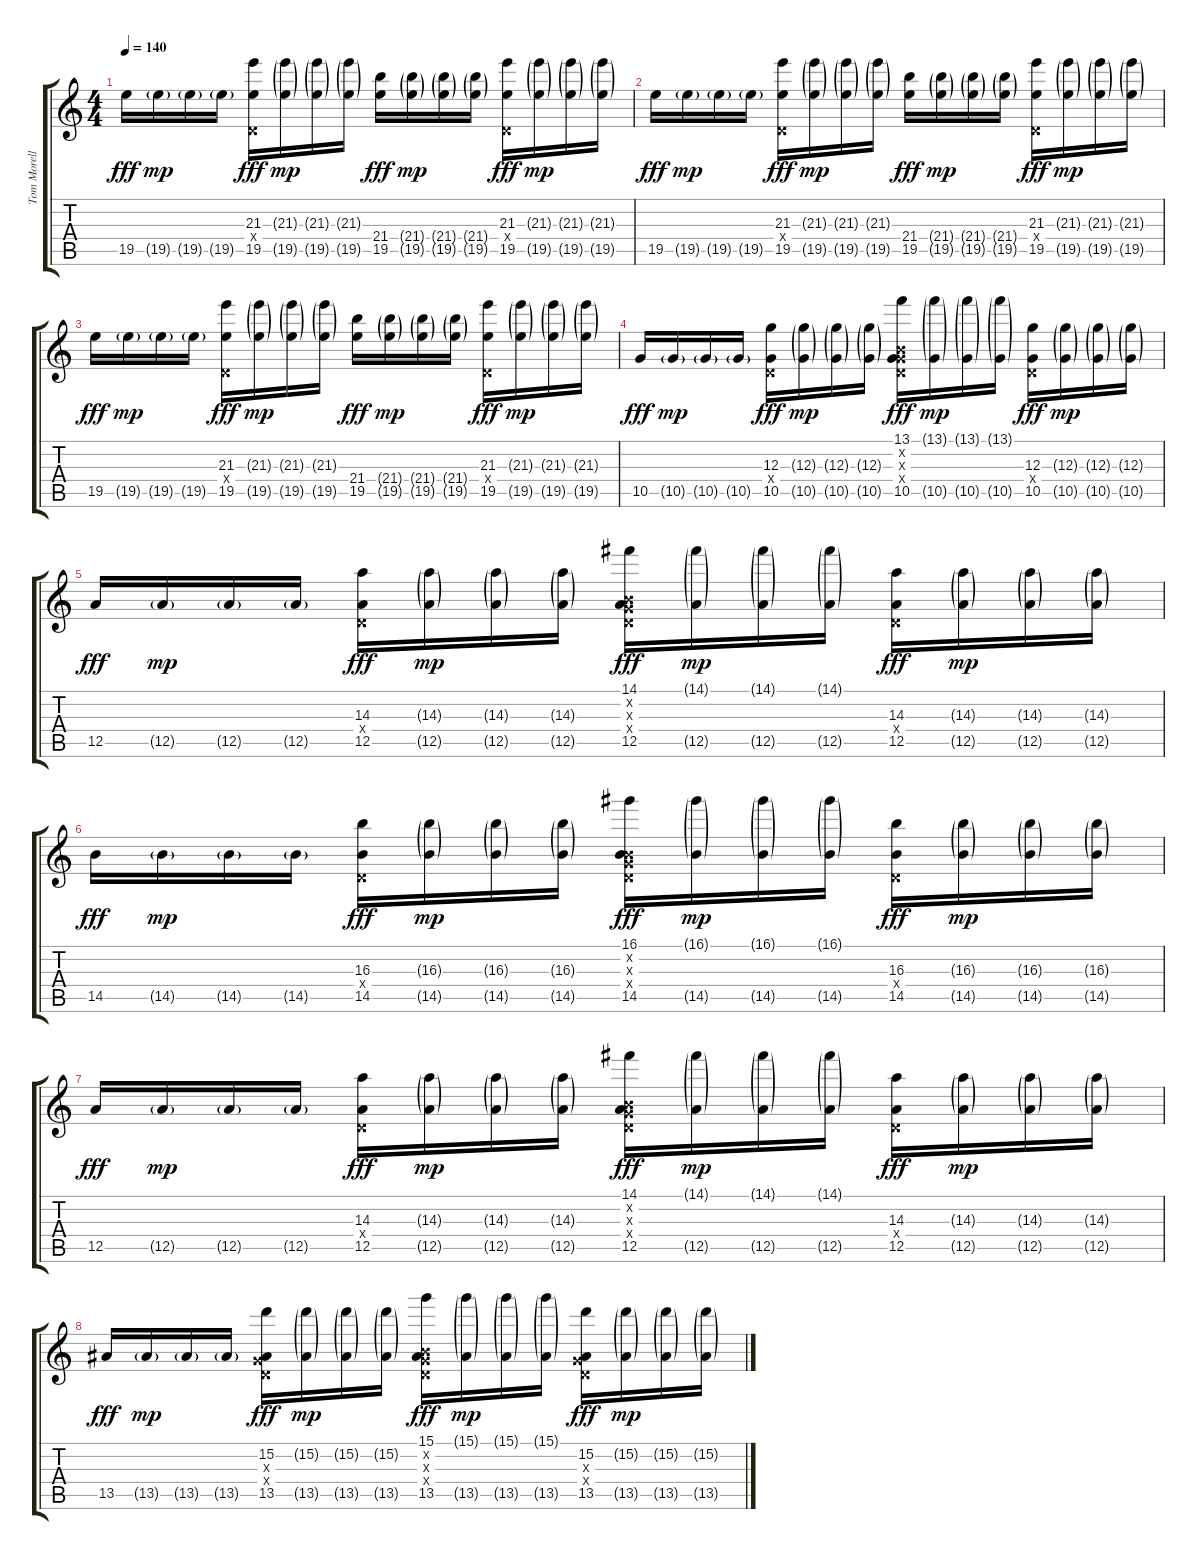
\track ("Tom Morello" "Tom Morell") {instrument distortionguitar}
\staff {score tabs}
\tuning (E4 B3 G3 D3 A2 E2) {hide}
\ts (4 4)
\tempo 140
\clef g2
\ks c
19.5.16{dy fff} 19.5{g}.16{dy mp} 19.5{g}.16 19.5{g}.16 (21.3 0.4{x} 19.5).16{dy fff} (21.3{g} 19.5{g}).16{dy mp} (21.3{g} 19.5{g}).16 (21.3{g} 19.5{g}).16 (21.4 19.5).16{dy fff} (21.4{g} 19.5{g}).16{dy mp} (21.4{g} 19.5{g}).16 (21.4{g} 19.5{g}).16 (21.3 0.4{x} 19.5).16{dy fff} (21.3{g} 19.5{g}).16{dy mp} (21.3{g} 19.5{g}).16 (21.3{g} 19.5{g}).16 |
19.5.16{dy fff} 19.5{g}.16{dy mp} 19.5{g}.16 19.5{g}.16 (21.3 0.4{x} 19.5).16{dy fff} (21.3{g} 19.5{g}).16{dy mp} (21.3{g} 19.5{g}).16 (21.3{g} 19.5{g}).16 (21.4 19.5).16{dy fff} (21.4{g} 19.5{g}).16{dy mp} (21.4{g} 19.5{g}).16 (21.4{g} 19.5{g}).16 (21.3 0.4{x} 19.5).16{dy fff} (21.3{g} 19.5{g}).16{dy mp} (21.3{g} 19.5{g}).16 (21.3{g} 19.5{g}).16 |
19.5.16{dy fff} 19.5{g}.16{dy mp} 19.5{g}.16 19.5{g}.16 (21.3 0.4{x} 19.5).16{dy fff} (21.3{g} 19.5{g}).16{dy mp} (21.3{g} 19.5{g}).16 (21.3{g} 19.5{g}).16 (21.4 19.5).16{dy fff} (21.4{g} 19.5{g}).16{dy mp} (21.4{g} 19.5{g}).16 (21.4{g} 19.5{g}).16 (21.3 0.4{x} 19.5).16{dy fff} (21.3{g} 19.5{g}).16{dy mp} (21.3{g} 19.5{g}).16 (21.3{g} 19.5{g}).16 |
10.5.16{dy fff} 10.5{g}.16{dy mp} 10.5{g}.16 10.5{g}.16 (12.3 0.4{x} 10.5).16{dy fff} (12.3{g} 10.5{g}).16{dy mp} (12.3{g} 10.5{g}).16 (12.3{g} 10.5{g}).16 (13.1 0.2{x} 0.3{x} 0.4{x} 10.5).16{dy fff} (13.1{g} 10.5{g}).16{dy mp} (13.1{g} 10.5{g}).16 (13.1{g} 10.5{g}).16 (12.3 0.4{x} 10.5).16{dy fff} (12.3{g} 10.5{g}).16{dy mp} (12.3{g} 10.5{g}).16 (12.3{g} 10.5{g}).16 |
12.5.16{dy fff} 12.5{g}.16{dy mp} 12.5{g}.16 12.5{g}.16 (14.3 0.4{x} 12.5).16{dy fff} (14.3{g} 12.5{g}).16{dy mp} (14.3{g} 12.5{g}).16 (14.3{g} 12.5{g}).16 (14.1 0.2{x} 0.3{x} 0.4{x} 12.5).16{dy fff} (14.1{g} 12.5{g}).16{dy mp} (14.1{g} 12.5{g}).16 (14.1{g} 12.5{g}).16 (14.3 0.4{x} 12.5).16{dy fff} (14.3{g} 12.5{g}).16{dy mp} (14.3{g} 12.5{g}).16 (14.3{g} 12.5{g}).16 |
14.5.16{dy fff} 14.5{g}.16{dy mp} 14.5{g}.16 14.5{g}.16 (16.3 0.4{x} 14.5).16{dy fff} (16.3{g} 14.5{g}).16{dy mp} (16.3{g} 14.5{g}).16 (16.3{g} 14.5{g}).16 (16.1 0.2{x} 0.3{x} 0.4{x} 14.5).16{dy fff} (16.1{g} 14.5{g}).16{dy mp} (16.1{g} 14.5{g}).16 (16.1{g} 14.5{g}).16 (16.3 0.4{x} 14.5).16{dy fff} (16.3{g} 14.5{g}).16{dy mp} (16.3{g} 14.5{g}).16 (16.3{g} 14.5{g}).16 |
12.5.16{dy fff} 12.5{g}.16{dy mp} 12.5{g}.16 12.5{g}.16 (14.3 0.4{x} 12.5).16{dy fff} (14.3{g} 12.5{g}).16{dy mp} (14.3{g} 12.5{g}).16 (14.3{g} 12.5{g}).16 (14.1 0.2{x} 0.3{x} 0.4{x} 12.5).16{dy fff} (14.1{g} 12.5{g}).16{dy mp} (14.1{g} 12.5{g}).16 (14.1{g} 12.5{g}).16 (14.3 0.4{x} 12.5).16{dy fff} (14.3{g} 12.5{g}).16{dy mp} (14.3{g} 12.5{g}).16 (14.3{g} 12.5{g}).16 |
13.5.16{dy fff} 13.5{g}.16{dy mp} 13.5{g}.16 13.5{g}.16 (15.2 0.3{x} 0.4{x} 13.5).16{dy fff} (15.2{g} 13.5{g}).16{dy mp} (15.2{g} 13.5{g}).16 (15.2{g} 13.5{g}).16 (15.1 0.2{x} 0.3{x} 0.4{x} 13.5).16{dy fff} (15.1{g} 13.5{g}).16{dy mp} (15.1{g} 13.5{g}).16 (15.1{g} 13.5{g}).16 (15.2 0.3{x} 0.4{x} 13.5).16{dy fff} (15.2{g} 13.5{g}).16{dy mp} (15.2{g} 13.5{g}).16 (15.2{g} 13.5{g}).16
